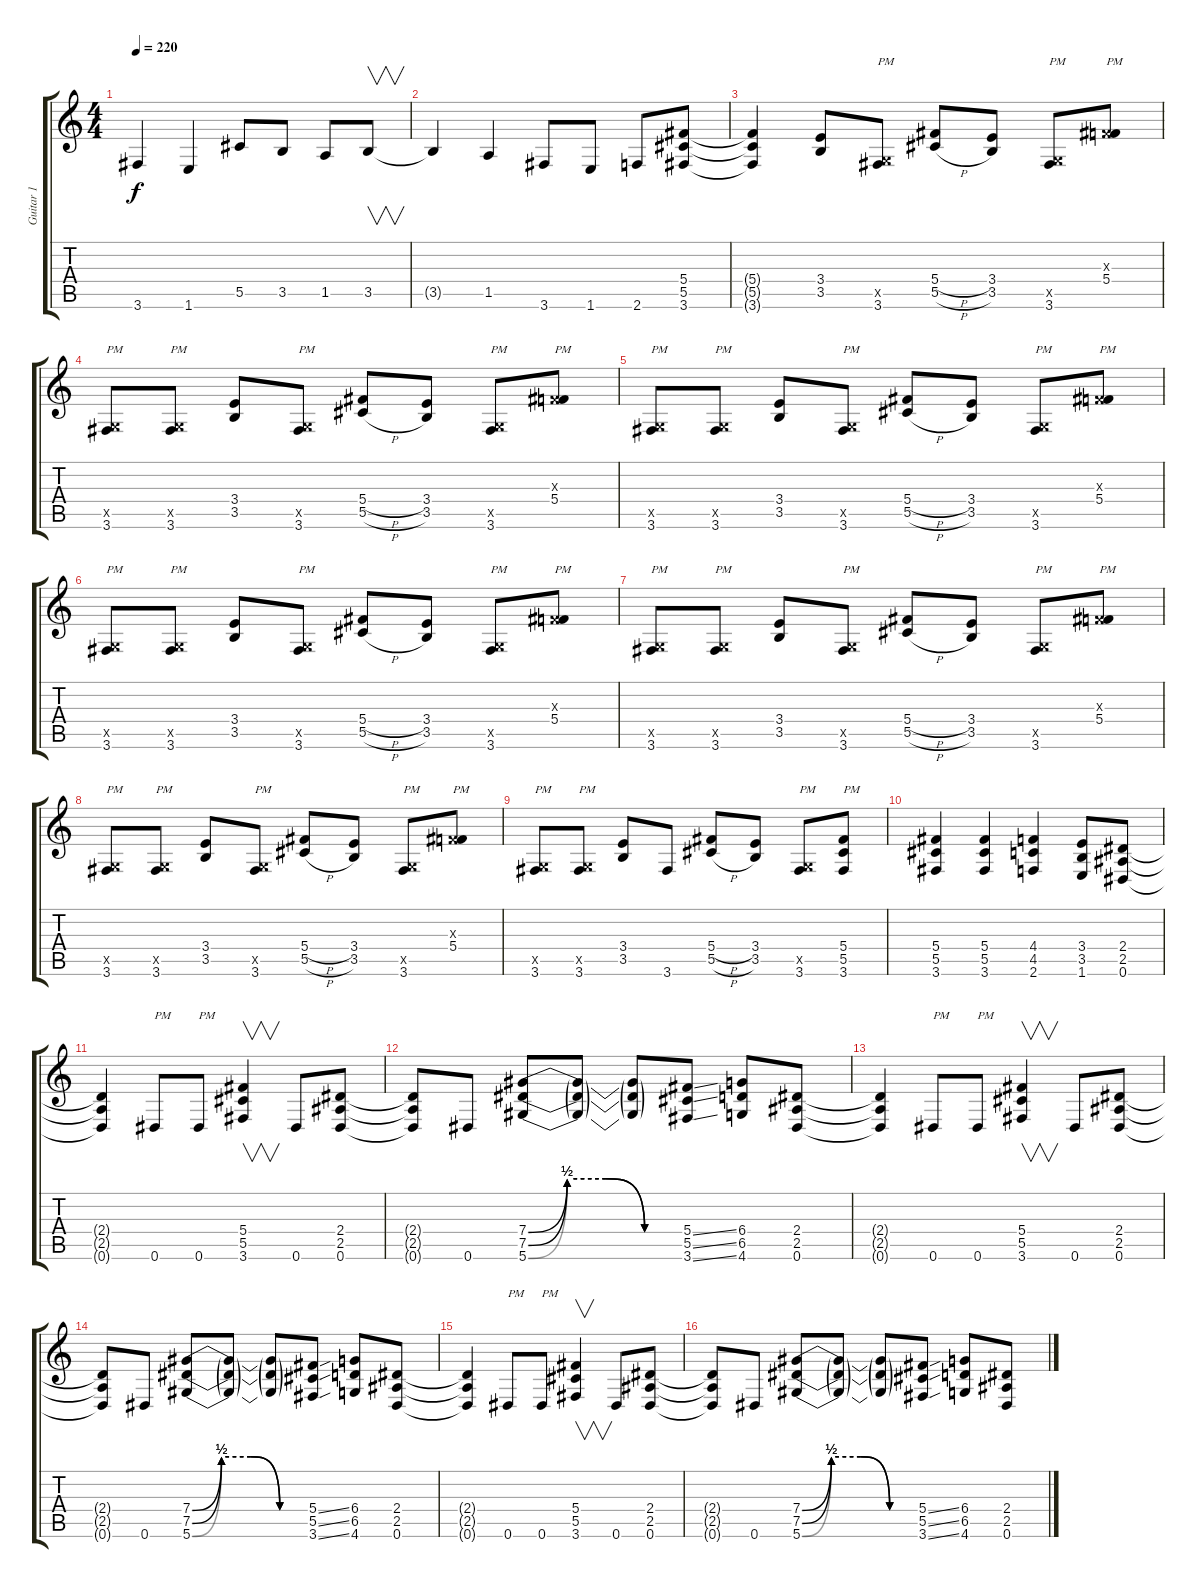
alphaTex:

\track ("Guitar 1" "Guitar 1") {instrument distortionguitar}
\staff {score tabs}
\tuning (Eb4 Bb3 Gb3 Db3 Ab2 Eb2) {hide}
\ts (4 4)
\tempo 220
\clef g2
\ks c
3.6{t}.4{dy f} 1.6.4 5.5.8 3.5.8 1.5.8 3.5.8{v} |
3.5{t}.4 1.5.4 3.6.8 1.6.8 2.6.8 (5.4 5.5 3.6).8 |
(5.4{t} 5.5{t} 3.6{t}).4 (3.4 3.5).8 (-1.5{x} 3.6).8{txt "PM"} (5.4{h} 5.5{h}).8 (3.4 3.5).8 (-1.5{x} 3.6).8{txt "PM"} (-1.3{x} 5.4).8{txt "PM"} |
(-1.5{x} 3.6).8{txt "PM"} (-1.5{x} 3.6).8{txt "PM"} (3.4 3.5).8 (-1.5{x} 3.6).8{txt "PM"} (5.4{h} 5.5{h}).8 (3.4 3.5).8 (-1.5{x} 3.6).8{txt "PM"} (-1.3{x} 5.4).8{txt "PM"} |
(-1.5{x} 3.6).8{txt "PM"} (-1.5{x} 3.6).8{txt "PM"} (3.4 3.5).8 (-1.5{x} 3.6).8{txt "PM"} (5.4{h} 5.5{h}).8 (3.4 3.5).8 (-1.5{x} 3.6).8{txt "PM"} (-1.3{x} 5.4).8{txt "PM"} |
(-1.5{x} 3.6).8{txt "PM"} (-1.5{x} 3.6).8{txt "PM"} (3.4 3.5).8 (-1.5{x} 3.6).8{txt "PM"} (5.4{h} 5.5{h}).8 (3.4 3.5).8 (-1.5{x} 3.6).8{txt "PM"} (-1.3{x} 5.4).8{txt "PM"} |
(-1.5{x} 3.6).8{txt "PM"} (-1.5{x} 3.6).8{txt "PM"} (3.4 3.5).8 (-1.5{x} 3.6).8{txt "PM"} (5.4{h} 5.5{h}).8 (3.4 3.5).8 (-1.5{x} 3.6).8{txt "PM"} (-1.3{x} 5.4).8{txt "PM"} |
(-1.5{x} 3.6).8{txt "PM"} (-1.5{x} 3.6).8{txt "PM"} (3.4 3.5).8 (-1.5{x} 3.6).8{txt "PM"} (5.4{h} 5.5{h}).8 (3.4 3.5).8 (-1.5{x} 3.6).8{txt "PM"} (-1.3{x} 5.4).8{txt "PM"} |
(-1.5{x} 3.6).8{txt "PM"} (-1.5{x} 3.6).8{txt "PM"} (3.4 3.5).8 3.6.8 (5.4{h} 5.5{h}).8 (3.4 3.5).8 (-1.5{x} 3.6).8{txt "PM"} (5.4 5.5 3.6).8{txt "PM"} |
(5.4 5.5 3.6).4 (5.4 5.5 3.6).4 (4.4 4.5 2.6).4 (3.4 3.5 1.6).8 (2.4 2.5 0.6).8 |
(2.4{t} 2.5{t} 0.6{t}).4 0.6.8{txt "PM"} 0.6.8{txt "PM"} (5.4 5.5 3.6).4{v} 0.6.8 (2.4 2.5 0.6).8 |
(2.4{t} 2.5{t} 0.6{t}).8 0.6.8 (7.4{be (custom 0 0 15 2 30 2 45 0 60 0)} 7.5{be (custom 0 0 15 2 30 2 45 0 60 0)} 5.6{be (custom 0 0 15 2 30 2 45 0 60 0)}).8 (7.4{t} 7.5{t} 5.6{t}).8 (7.4{t} 7.5{t} 5.6{t}).8 (5.4{ss} 5.5{ss} 3.6{ss}).8 (6.4 6.5 4.6).8 (2.4 2.5 0.6).8 |
(2.4{t} 2.5{t} 0.6{t}).4 0.6.8{txt "PM"} 0.6.8{txt "PM"} (5.4 5.5 3.6).4{v} 0.6.8 (2.4 2.5 0.6).8 |
(2.4{t} 2.5{t} 0.6{t}).8 0.6.8 (7.4{be (custom 0 0 15 2 30 2 45 0 60 0)} 7.5{be (custom 0 0 15 2 30 2 45 0 60 0)} 5.6{be (custom 0 0 15 2 30 2 45 0 60 0)}).8 (7.4{t} 7.5{t} 5.6{t}).8 (7.4{t} 7.5{t} 5.6{t}).8 (5.4{ss} 5.5{ss} 3.6{ss}).8 (6.4 6.5 4.6).8 (2.4 2.5 0.6).8 |
(2.4{t} 2.5{t} 0.6{t}).4 0.6.8{txt "PM"} 0.6.8{txt "PM"} (5.4 5.5 3.6).4{v} 0.6.8 (2.4 2.5 0.6).8 |
(2.4{t} 2.5{t} 0.6{t}).8 0.6.8 (7.4{be (custom 0 0 15 2 30 2 45 0 60 0)} 7.5{be (custom 0 0 15 2 30 2 45 0 60 0)} 5.6{be (custom 0 0 15 2 30 2 45 0 60 0)}).8 (7.4{t} 7.5{t} 5.6{t}).8 (7.4{t} 7.5{t} 5.6{t}).8 (5.4{ss} 5.5{ss} 3.6{ss}).8 (6.4 6.5 4.6).8 (2.4 2.5 0.6).8
